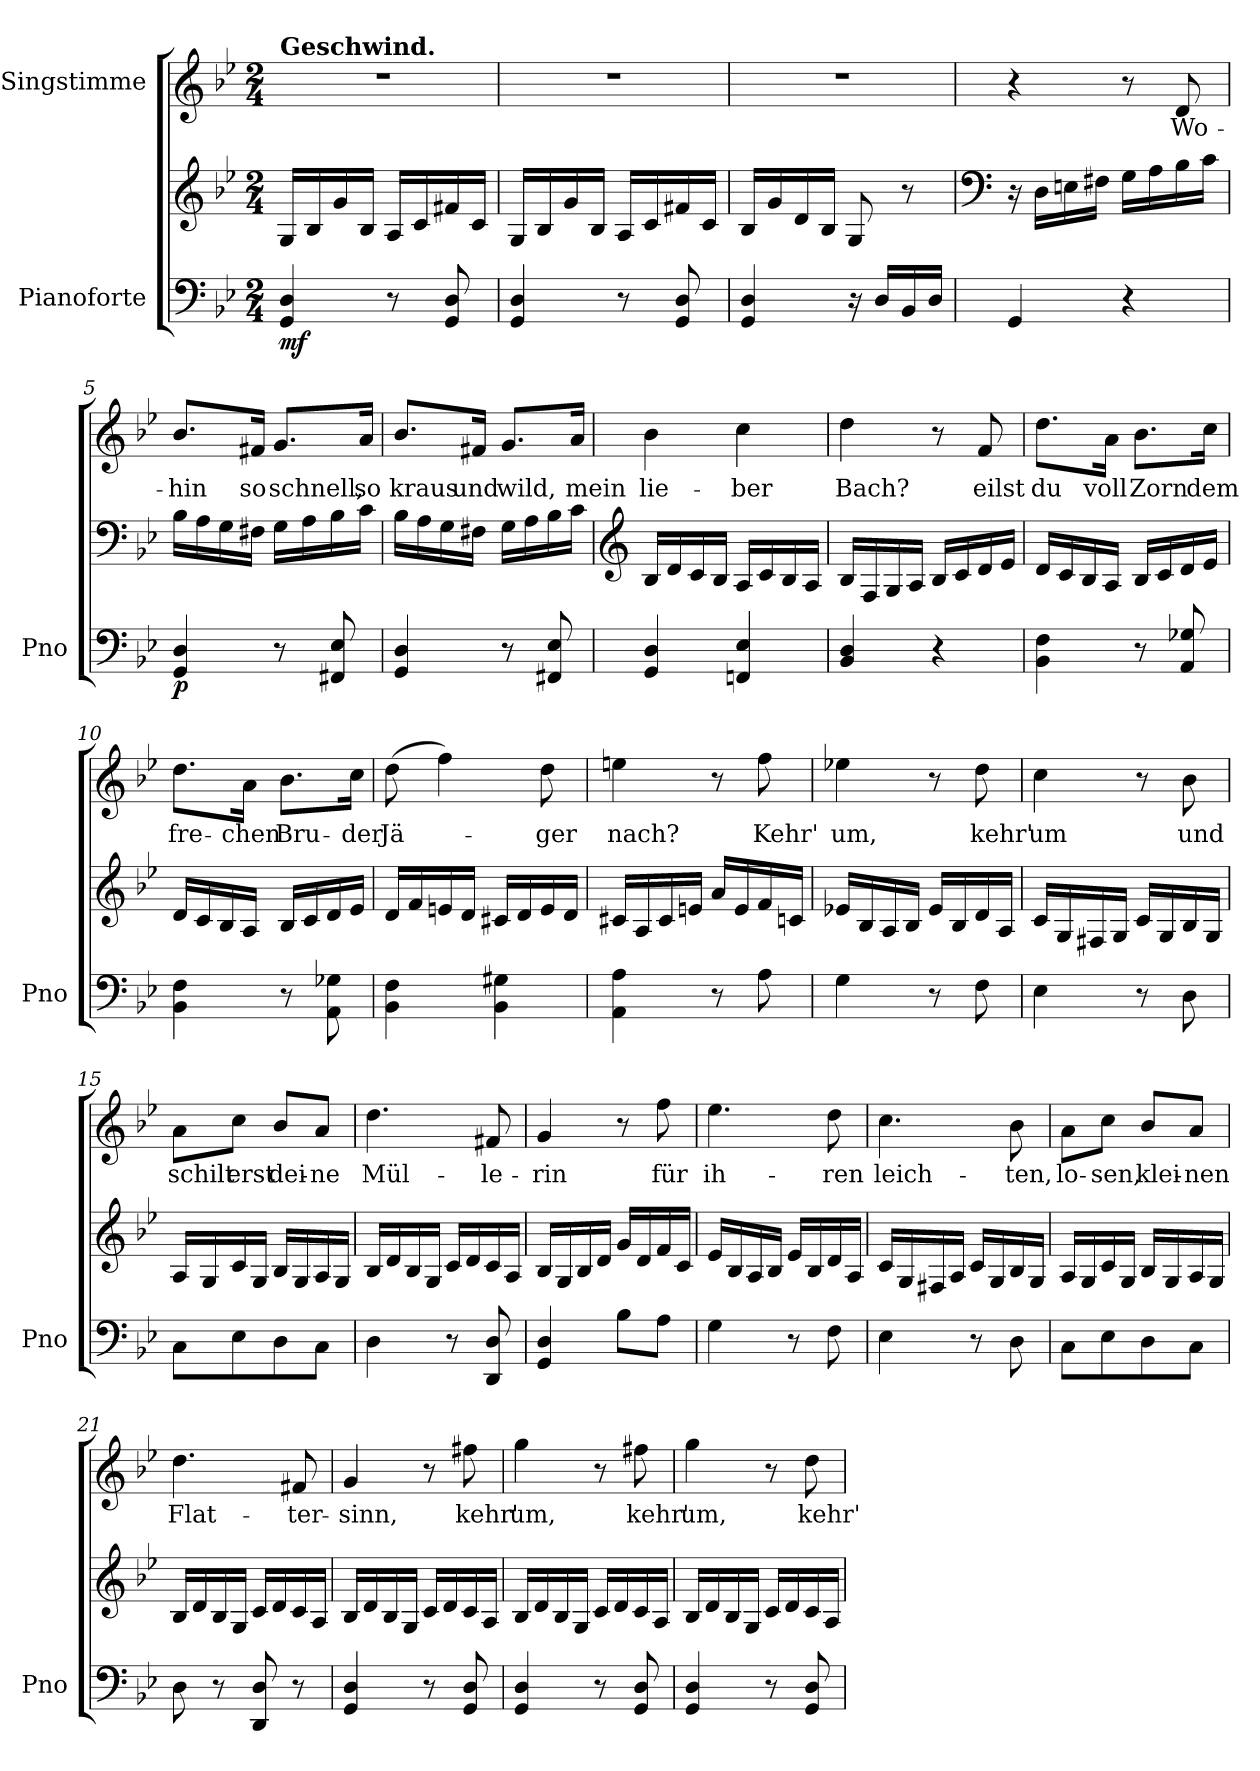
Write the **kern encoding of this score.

**kern	**kern	**dynam	**kern	**text
*part2	*part2	*part2	*part1	*part1
*staff3	*staff2	*staff2/3	*staff1	*staff1
*I"Pianoforte	*	*	*I"Singstimme	*
*I'Pno	*	*	*	*
*clefF4	*clefG2	*	*clefG2	*
*k[b-e-]	*k[b-e-]	*	*k[b-e-]	*
*M2/4	*M2/4	*	*M2/4	*
=1	=1	=1	=1	=1
!	!	!	!LO:TX:a:B:t=Geschwind.	!
!	!	!LO:DY:b=2	!	!
4GG/ 4D/	16G/LL	mf	2r	.
.	16B-/	.	.	.
.	16g/	.	.	.
.	16B-/JJ	.	.	.
8r	16A/LL	.	.	.
.	16c/	.	.	.
8GG/ 8D/	16f#X/	.	.	.
.	16c/JJ	.	.	.
=2	=2	=2	=2	=2
4GG/ 4D/	16G/LL	.	2r	.
.	16B-/	.	.	.
.	16g/	.	.	.
.	16B-/JJ	.	.	.
8r	16A/LL	.	.	.
.	16c/	.	.	.
8GG/ 8D/	16f#X/	.	.	.
.	16c/JJ	.	.	.
=3	=3	=3	=3	=3
4GG/ 4D/	16B-/LL	.	2r	.
.	16g/	.	.	.
.	16d/	.	.	.
.	16B-/JJ	.	.	.
16r	8G/	.	.	.
16D/LL	.	.	.	.
16BB-/	8r	.	.	.
16D/JJ	.	.	.	.
=4	=4	=4	=4	=4
*	*clefF4	*	*	*
4GG/	16r	.	4r	.
.	16D\LL	.	.	.
.	16En\	.	.	.
.	16F#X\JJ	.	.	.
4r	16G\LL	.	8r	.
.	16A\	.	.	.
!	!	!	!	!LO:LY:b
.	16B-\	.	8d/	Wo-
.	16c\JJ	.	.	.
!!LO:LB:g=z
=5	=5	=5	=5	=5
!	!	!LO:DY:b=2	!	!LO:LY:b
4GG/ 4D/	16B-\LL	p	8.b-/L	-hin
.	16A\	.	.	.
.	16G\	.	.	.
!	!	!	!	!LO:LY:b
.	16F#X\JJ	.	16f#X/Jk	so
!	!	!	!	!LO:LY:b
8r	16G\LL	.	8.g/L	schnell,
.	16A\	.	.	.
8FF#X/ 8E-/	16B-\	.	.	.
!	!	!	!	!LO:LY:b
.	16c\JJ	.	16a/Jk	so
=6	=6	=6	=6	=6
!	!	!	!	!LO:LY:b
4GG/ 4D/	16B-\LL	.	8.b-/L	kraus
.	16A\	.	.	.
.	16G\	.	.	.
!	!	!	!	!LO:LY:b
.	16F#X\JJ	.	16f#X/Jk	und
!	!	!	!	!LO:LY:b
8r	16G\LL	.	8.g/L	wild,
.	16A\	.	.	.
8FF#X/ 8E-/	16B-\	.	.	.
!	!	!	!	!LO:LY:b
.	16c\JJ	.	16a/Jk	mein
=7	=7	=7	=7	=7
*	*clefG2	*	*	*
!	!	!	!	!LO:LY:b
4GG/ 4D/	16B-/LL	.	4b-\	lie-
.	16d/	.	.	.
.	16c/	.	.	.
.	16B-/JJ	.	.	.
!	!	!	!	!LO:LY:b
4FFn/ 4E-/	16A/LL	.	4cc\	-ber
.	16c/	.	.	.
.	16B-/	.	.	.
.	16A/JJ	.	.	.
=8	=8	=8	=8	=8
!	!	!	!	!LO:LY:b
4BB-/ 4D/	16B-/LL	.	4dd\	Bach?
.	16F/	.	.	.
.	16G/	.	.	.
.	16A/JJ	.	.	.
4r	16B-/LL	.	8r	.
.	16c/	.	.	.
!	!	!	!	!LO:LY:b
.	16d/	.	8f/	eilst
.	16e-/JJ	.	.	.
!!LO:LB:g=z
=9	=9	=9	=9	=9
!	!	!	!	!LO:LY:b
4BB-\ 4F\	16d/LL	.	8.dd\L	du
.	16c/	.	.	.
.	16B-/	.	.	.
!	!	!	!	!LO:LY:b
.	16A/JJ	.	16a\Jk	voll
!	!	!	!	!LO:LY:b
8r	16B-/LL	.	8.b-\L	Zorn
.	16c/	.	.	.
8AA/ 8G-X/	16d/	.	.	.
!	!	!	!	!LO:LY:b
.	16e-/JJ	.	16cc\Jk	dem
!!LO:LB:g=z
=10	=10	=10	=10	=10
!	!	!	!	!LO:LY:b
4BB-\ 4F\	16d/LL	.	8.dd\L	fre-
.	16c/	.	.	.
.	16B-/	.	.	.
!	!	!	!	!LO:LY:b
.	16A/JJ	.	16a\Jk	-chen
!	!	!	!	!LO:LY:b
8r	16B-/LL	.	8.b-\L	Bru-
.	16c/	.	.	.
8AA\ 8G-X\	16d/	.	.	.
!	!	!	!	!LO:LY:b
.	16e-/JJ	.	16cc\Jk	-der
=11	=11	=11	=11	=11
!	!	!	!	!LO:LY:b
4BB-\ 4F\	16d/LL	.	(8dd\	Jä-
.	16f/	.	.	.
.	16en/	.	4ff\)	.
.	16d/JJ	.	.	.
4BB-\ 4G#X\	16c#X/LL	.	.	.
.	16d/	.	.	.
!	!	!	!	!LO:LY:b
.	16e/	.	8dd\	-ger
.	16d/JJ	.	.	.
=12	=12	=12	=12	=12
!	!	!	!	!LO:LY:b
4AA\ 4A\	16c#X/LL	.	4een\	nach?
.	16A/	.	.	.
.	16c#/	.	.	.
.	16en/JJ	.	.	.
8r	16a/LL	.	8r	.
.	16e/	.	.	.
!	!	!	!	!LO:LY:b
8A\	16f/	.	8ff\	Kehr'
.	16cn/JJ	.	.	.
=13	=13	=13	=13	=13
!	!	!	!	!LO:LY:b
4G\	16e-X/LL	.	4ee-X\	um,
.	16B-/	.	.	.
.	16A/	.	.	.
.	16B-/JJ	.	.	.
8r	16e-/LL	.	8r	.
.	16B-/	.	.	.
!	!	!	!	!LO:LY:b
8F\	16d/	.	8dd\	kehr'
.	16A/JJ	.	.	.
!!LO:PB:g=z
=14	=14	=14	=14	=14
!	!	!	!	!LO:LY:b
4E-\	16c/LL	.	4cc\	um
.	16G/	.	.	.
.	16F#X/	.	.	.
.	16G/JJ	.	.	.
8r	16c/LL	.	8r	.
.	16G/	.	.	.
!	!	!	!	!LO:LY:b
8D\	16B-/	.	8b-\	und
.	16G/JJ	.	.	.
!!LO:LB:g=z
=15	=15	=15	=15	=15
!	!	!	!	!LO:LY:b
8C\L	16A/LL	.	8a\L	schilt
.	16G/	.	.	.
!	!	!	!	!LO:LY:b
8E-\	16c/	.	8cc\J	erst
.	16G/JJ	.	.	.
!	!	!	!	!LO:LY:b
8D\	16B-/LL	.	8b-/L	dei-
.	16G/	.	.	.
!	!	!	!	!LO:LY:b
8C\J	16A/	.	8a/J	-ne
.	16G/JJ	.	.	.
=16	=16	=16	=16	=16
!	!	!	!	!LO:LY:b
4D\	16B-/LL	.	4.dd\	Mül-
.	16d/	.	.	.
.	16B-/	.	.	.
.	16G/JJ	.	.	.
8r	16c/LL	.	.	.
.	16d/	.	.	.
!	!	!	!	!LO:LY:b
8DD/ 8D/	16c/	.	8f#X/	-le-
.	16A/JJ	.	.	.
=17	=17	=17	=17	=17
!	!	!	!	!LO:LY:b
4GG/ 4D/	16B-/LL	.	4g/	-rin
.	16G/	.	.	.
.	16B-/	.	.	.
.	16d/JJ	.	.	.
8B-\L	16g/LL	.	8r	.
.	16d/	.	.	.
!	!	!	!	!LO:LY:b
8A\J	16f/	.	8ff\	für
.	16c/JJ	.	.	.
=18	=18	=18	=18	=18
!	!	!	!	!LO:LY:b
4G\	16e-/LL	.	4.ee-\	ih-
.	16B-/	.	.	.
.	16A/	.	.	.
.	16B-/JJ	.	.	.
8r	16e-/LL	.	.	.
.	16B-/	.	.	.
!	!	!	!	!LO:LY:b
8F\	16d/	.	8dd\	-ren
.	16A/JJ	.	.	.
!!LO:LB:g=z
=19	=19	=19	=19	=19
!	!	!	!	!LO:LY:b
4E-\	16c/LL	.	4.cc\	leich-
.	16G/	.	.	.
.	16F#X/	.	.	.
.	16A/JJ	.	.	.
8r	16c/LL	.	.	.
.	16G/	.	.	.
!	!	!	!	!LO:LY:b
8D\	16B-/	.	8b-\	-ten,
.	16G/JJ	.	.	.
!!LO:PB:g=z
=20	=20	=20	=20	=20
!	!	!	!	!LO:LY:b
8C\L	16A/LL	.	8a\L	lo-
.	16G/	.	.	.
!	!	!	!	!LO:LY:b
8E-\	16c/	.	8cc\J	-sen,
.	16G/JJ	.	.	.
!	!	!	!	!LO:LY:b
8D\	16B-/LL	.	8b-/L	klei-
.	16G/	.	.	.
!	!	!	!	!LO:LY:b
8C\J	16A/	.	8a/J	-nen
.	16G/JJ	.	.	.
=21	=21	=21	=21	=21
!	!	!	!	!LO:LY:b
8D\	16B-/LL	.	4.dd\	Flat-
.	16d/	.	.	.
8r	16B-/	.	.	.
.	16G/JJ	.	.	.
8DD/ 8D/	16c/LL	.	.	.
.	16d/	.	.	.
!	!	!	!	!LO:LY:b
8r	16c/	.	8f#X/	-ter-
.	16A/JJ	.	.	.
=22	=22	=22	=22	=22
!	!	!	!	!LO:LY:b
4GG/ 4D/	16B-/LL	.	4g/	-sinn,
.	16d/	.	.	.
.	16B-/	.	.	.
.	16G/JJ	.	.	.
8r	16c/LL	.	8r	.
.	16d/	.	.	.
!	!	!	!	!LO:LY:b
8GG/ 8D/	16c/	.	8ff#X\	kehr'
.	16A/JJ	.	.	.
=23	=23	=23	=23	=23
!	!	!	!	!LO:LY:b
4GG/ 4D/	16B-/LL	.	4gg\	um,
.	16d/	.	.	.
.	16B-/	.	.	.
.	16G/JJ	.	.	.
8r	16c/LL	.	8r	.
.	16d/	.	.	.
!	!	!	!	!LO:LY:b
8GG/ 8D/	16c/	.	8ff#X\	kehr'
.	16A/JJ	.	.	.
!!LO:LB:g=z
=24	=24	=24	=24	=24
!	!	!	!	!LO:LY:b
4GG/ 4D/	16B-/LL	.	4gg\	um,
.	16d/	.	.	.
.	16B-/	.	.	.
.	16G/JJ	.	.	.
8r	16c/LL	.	8r	.
.	16d/	.	.	.
!	!	!	!	!LO:LY:b
8GG/ 8D/	16c/	.	8dd\	kehr'
.	16A/JJ	.	.	.
=	=	=	=	=
*-	*-	*-	*-	*-
